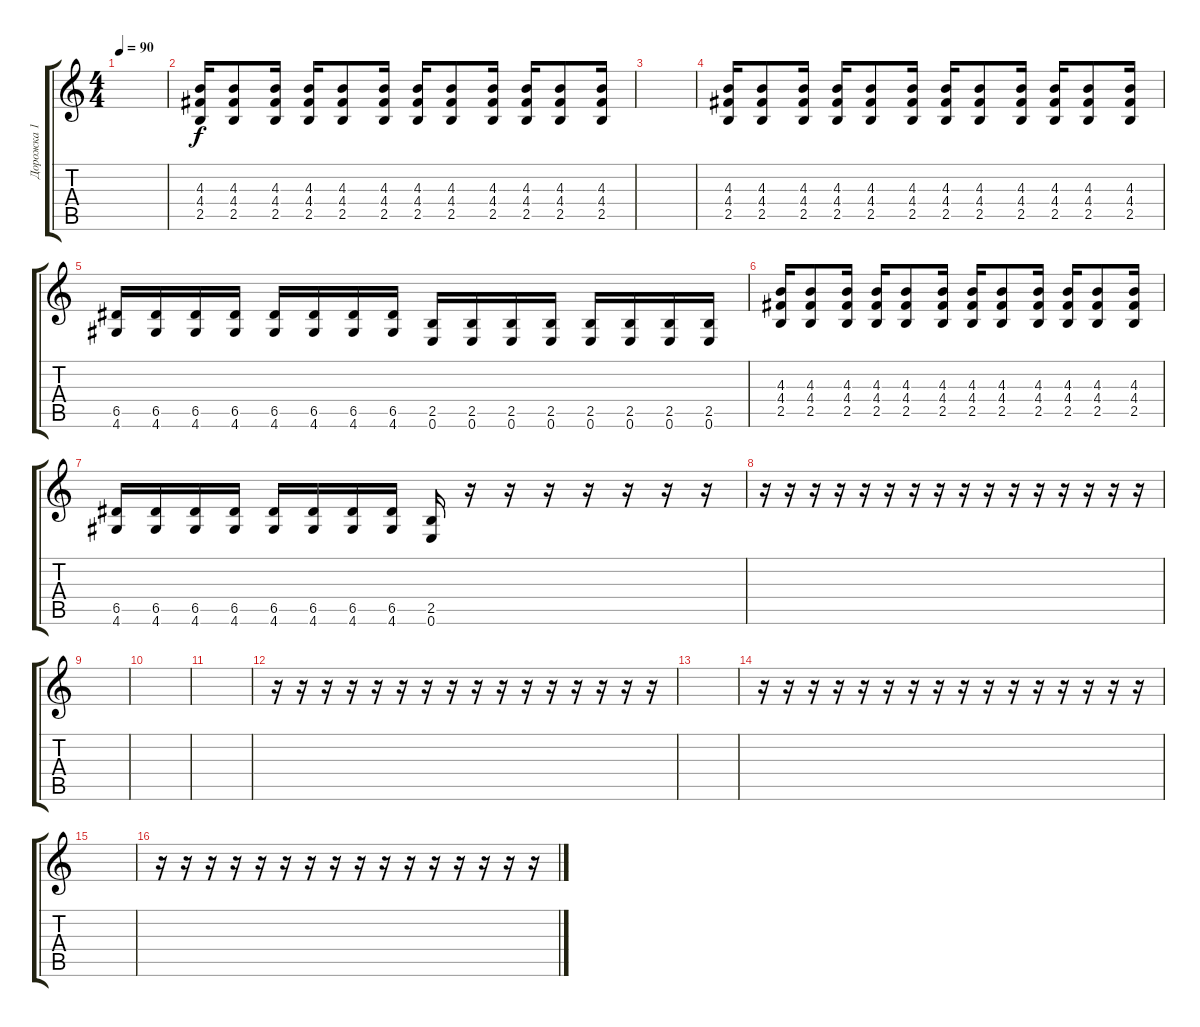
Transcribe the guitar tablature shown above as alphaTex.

\track ("Дорожка 1" "Дорожка 1") {instrument distortionguitar}
\staff {score tabs}
\tuning (E4 B3 G3 D3 A2 E2) {hide}
\ts (4 4)
\tempo 90
\clef g2
\ks c
|
(4.3 4.4 2.5).16 (4.3 4.4 2.5).8 (4.3 4.4 2.5).16 (4.3 4.4 2.5).16 (4.3 4.4 2.5).8 (4.3 4.4 2.5).16 (4.3 4.4 2.5).16 (4.3 4.4 2.5).8 (4.3 4.4 2.5).16 (4.3 4.4 2.5).16 (4.3 4.4 2.5).8 (4.3 4.4 2.5).16 |
|
(4.3 4.4 2.5).16 (4.3 4.4 2.5).8 (4.3 4.4 2.5).16 (4.3 4.4 2.5).16 (4.3 4.4 2.5).8 (4.3 4.4 2.5).16 (4.3 4.4 2.5).16 (4.3 4.4 2.5).8 (4.3 4.4 2.5).16 (4.3 4.4 2.5).16 (4.3 4.4 2.5).8 (4.3 4.4 2.5).16 |
(6.5 4.6).16 (6.5 4.6).16 (6.5 4.6).16 (6.5 4.6).16 (6.5 4.6).16 (6.5 4.6).16 (6.5 4.6).16 (6.5 4.6).16 (2.5 0.6).16 (2.5 0.6).16 (2.5 0.6).16 (2.5 0.6).16 (2.5 0.6).16 (2.5 0.6).16 (2.5 0.6).16 (2.5 0.6).16 |
(4.3 4.4 2.5).16 (4.3 4.4 2.5).8 (4.3 4.4 2.5).16 (4.3 4.4 2.5).16 (4.3 4.4 2.5).8 (4.3 4.4 2.5).16 (4.3 4.4 2.5).16 (4.3 4.4 2.5).8 (4.3 4.4 2.5).16 (4.3 4.4 2.5).16 (4.3 4.4 2.5).8 (4.3 4.4 2.5).16 |
(6.5 4.6).16 (6.5 4.6).16 (6.5 4.6).16 (6.5 4.6).16 (6.5 4.6).16 (6.5 4.6).16 (6.5 4.6).16 (6.5 4.6).16 (2.5 0.6).16 r.16 r.16 r.16 r.16 r.16 r.16 r.16 |
r.16 r.16 r.16 r.16 r.16 r.16 r.16 r.16 r.16 r.16 r.16 r.16 r.16 r.16 r.16 r.16 |
|
|
|
r.16 r.16 r.16 r.16 r.16 r.16 r.16 r.16 r.16 r.16 r.16 r.16 r.16 r.16 r.16 r.16 |
|
r.16 r.16 r.16 r.16 r.16 r.16 r.16 r.16 r.16 r.16 r.16 r.16 r.16 r.16 r.16 r.16 |
|
r.16 r.16 r.16 r.16 r.16 r.16 r.16 r.16 r.16 r.16 r.16 r.16 r.16 r.16 r.16 r.16
